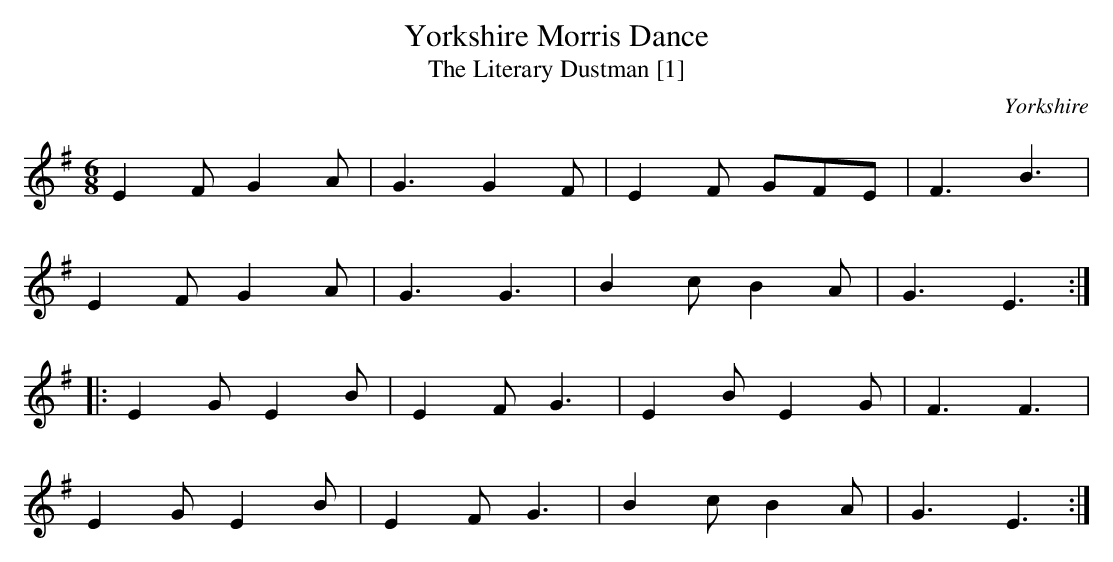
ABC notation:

X:1
T:Yorkshire Morris Dance
T:The Literary Dustman [1]
M:6/8
L:1/8
O:Yorkshire
K:Emin
E2F G2A|G3 G2F|E2F GFE|F3 B3|
E2F G2A|G3G3|B2c B2A|G3E3:|
|:E2G E2B|E2F G3|E2B E2G|F3 F3|
E2G E2B|E2F G3|B2c B2A|G3E3:|]
